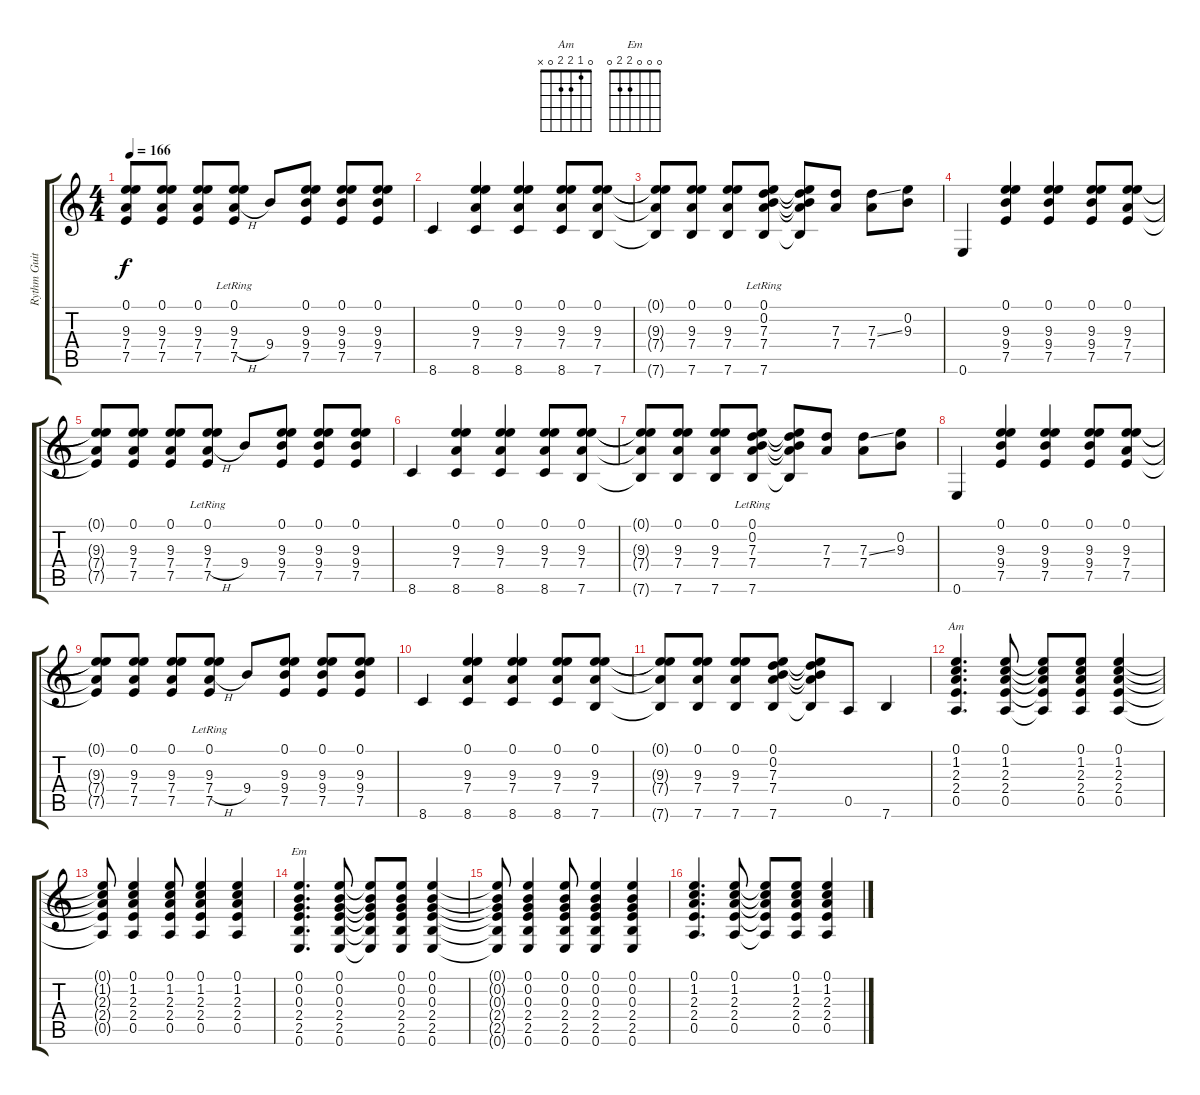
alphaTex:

\track ("Rythm Guitar" "Rythm Guit") {instrument distortionguitar}
\staff {score tabs}
\tuning (E4 B3 G3 D3 A2 E2) {hide}
\chord ("Am" 0 1 2 2 0 x)
\chord ("Em" 0 0 0 2 2 0)
\ts (4 4)
\tempo 166
\clef g2
\ks c
(0.1{t} 9.3{t} 7.4{t} 7.5{t}).8{dy f} (0.1 9.3 7.4 7.5).8 (0.1 9.3 7.4 7.5).8 (0.1{lr} 9.3{lr} 7.4{h} 7.5{lr}).8 9.4.8 (0.1 9.3 9.4 7.5).8 (0.1 9.3 9.4 7.5).8 (0.1 9.3 9.4 7.5).8 |
8.6.4 (0.1 9.3 7.4 8.6).4 (0.1 9.3 7.4 8.6).4 (0.1 9.3 7.4 8.6).8 (0.1 9.3 7.4 7.6).8 |
(0.1{t} 9.3{t} 7.4{t} 7.6{t}).8 (0.1 9.3 7.4 7.6).8 (0.1 9.3 7.4 7.6).8 (0.1{lr} 0.2{lr} 7.3{lr} 7.4{lr} 7.6{lr}).8 (0.1{t} 0.2{t} 7.3{t} 7.4{t} 7.6{t}).8 (7.3 7.4).8 (7.3{ss} 7.4).8 (0.2 9.3).8 |
0.6.4 (0.1 9.3 9.4 7.5).4 (0.1 9.3 9.4 7.5).4 (0.1 9.3 9.4 7.5).8 (0.1 9.3 7.4 7.5).8 |
(0.1{t} 9.3{t} 7.4{t} 7.5{t}).8 (0.1 9.3 7.4 7.5).8 (0.1 9.3 7.4 7.5).8 (0.1{lr} 9.3{lr} 7.4{h} 7.5{lr}).8 9.4.8 (0.1 9.3 9.4 7.5).8 (0.1 9.3 9.4 7.5).8 (0.1 9.3 9.4 7.5).8 |
8.6.4 (0.1 9.3 7.4 8.6).4 (0.1 9.3 7.4 8.6).4 (0.1 9.3 7.4 8.6).8 (0.1 9.3 7.4 7.6).8 |
(0.1{t} 9.3{t} 7.4{t} 7.6{t}).8 (0.1 9.3 7.4 7.6).8 (0.1 9.3 7.4 7.6).8 (0.1{lr} 0.2{lr} 7.3{lr} 7.4{lr} 7.6{lr}).8 (0.1{t} 0.2{t} 7.3{t} 7.4{t} 7.6{t}).8 (7.3 7.4).8 (7.3{ss} 7.4).8 (0.2 9.3).8 |
0.6.4 (0.1 9.3 9.4 7.5).4 (0.1 9.3 9.4 7.5).4 (0.1 9.3 9.4 7.5).8 (0.1 9.3 7.4 7.5).8 |
(0.1{t} 9.3{t} 7.4{t} 7.5{t}).8 (0.1 9.3 7.4 7.5).8 (0.1 9.3 7.4 7.5).8 (0.1{lr} 9.3{lr} 7.4{h} 7.5{lr}).8 9.4.8 (0.1 9.3 9.4 7.5).8 (0.1 9.3 9.4 7.5).8 (0.1 9.3 9.4 7.5).8 |
8.6.4 (0.1 9.3 7.4 8.6).4 (0.1 9.3 7.4 8.6).4 (0.1 9.3 7.4 8.6).8 (0.1 9.3 7.4 7.6).8 |
(0.1{t} 9.3{t} 7.4{t} 7.6{t}).8 (0.1 9.3 7.4 7.6).8 (0.1 9.3 7.4 7.6).8 (0.1 0.2 7.3 7.4 7.6).8 (0.1{t} 0.2{t} 7.3{t} 7.4{t} 7.6{t}).8 0.5.8 7.6.4 |
(0.1 1.2 2.3 2.4 0.5).4{d ch "Am"} (0.1 1.2 2.3 2.4 0.5).8 (0.1{t} 1.2{t} 2.3{t} 2.4{t} 0.5{t}).8 (0.1 1.2 2.3 2.4 0.5).8 (0.1 1.2 2.3 2.4 0.5).4 |
(0.1{t} 1.2{t} 2.3{t} 2.4{t} 0.5{t}).8 (0.1 1.2 2.3 2.4 0.5).4 (0.1 1.2 2.3 2.4 0.5).8 (0.1 1.2 2.3 2.4 0.5).4 (0.1 1.2 2.3 2.4 0.5).4 |
(0.1 0.2 0.3 2.4 2.5 0.6).4{d ch "Em"} (0.1 0.2 0.3 2.4 2.5 0.6).8 (0.1{t} 0.2{t} 0.3{t} 2.4{t} 2.5{t} 0.6{t}).8 (0.1 0.2 0.3 2.4 2.5 0.6).8 (0.1 0.2 0.3 2.4 2.5 0.6).4 |
(0.1{t} 0.2{t} 0.3{t} 2.4{t} 2.5{t} 0.6{t}).8 (0.1 0.2 0.3 2.4 2.5 0.6).4 (0.1 0.2 0.3 2.4 2.5 0.6).8 (0.1 0.2 0.3 2.4 2.5 0.6).4 (0.1 0.2 0.3 2.4 2.5 0.6).4 |
(0.1 1.2 2.3 2.4 0.5).4{d} (0.1 1.2 2.3 2.4 0.5).8 (0.1{t} 1.2{t} 2.3{t} 2.4{t} 0.5{t}).8 (0.1 1.2 2.3 2.4 0.5).8 (0.1 1.2 2.3 2.4 0.5).4
